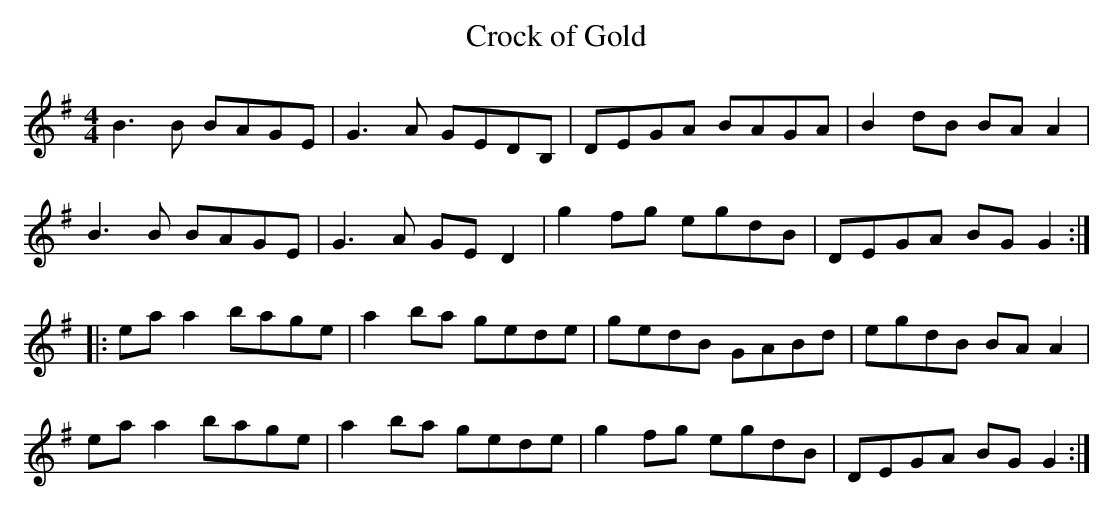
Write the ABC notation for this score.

X:1
T:Crock of Gold
M:4/4
L:1/8
K:G Major
B3B BAGE | G3A GEDB, | DEGA BAGA | B2dB BAA2|
B3B BAGE | G3A GED2 | g2fg egdB | DEGA BGG2 ::
eaa2 bage | a2ba gede | gedB GABd | egdB BAA2 |
eaa2 bage | a2ba gede | g2fg egdB | DEGA BGG2 :|
